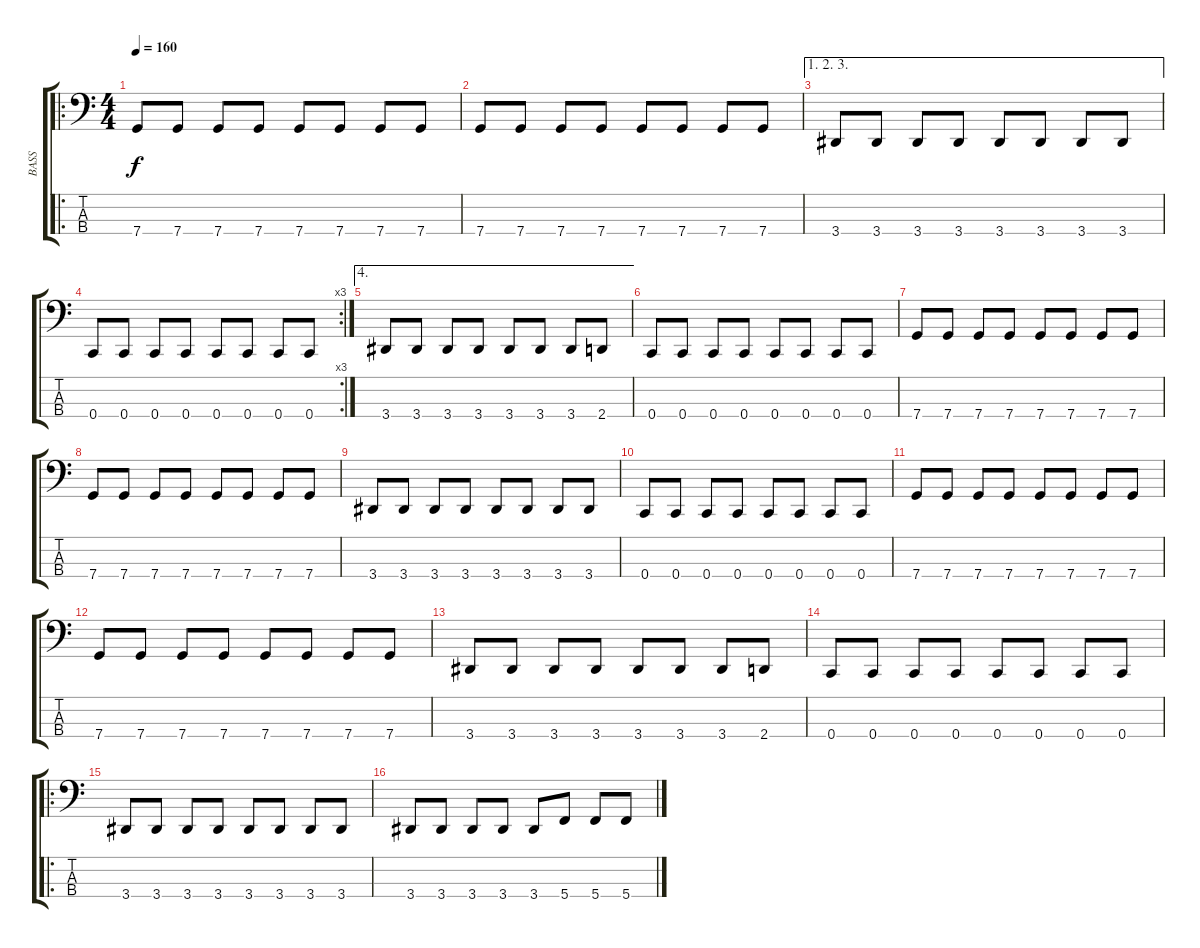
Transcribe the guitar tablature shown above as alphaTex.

\track ("BASS" "BASS") {instrument electricbasspick}
\staff {score tabs}
\tuning (F2 C2 G1 C1) {hide}
\ro
\ts (4 4)
\tempo 160
\clef f4
\ks c
7.4.8{dy f} 7.4.8 7.4.8 7.4.8 7.4.8 7.4.8 7.4.8 7.4.8 |
7.4.8 7.4.8 7.4.8 7.4.8 7.4.8 7.4.8 7.4.8 7.4.8 |
\ae (1 2 3)
3.4.8 3.4.8 3.4.8 3.4.8 3.4.8 3.4.8 3.4.8 3.4.8 |
\rc 3
0.4.8 0.4.8 0.4.8 0.4.8 0.4.8 0.4.8 0.4.8 0.4.8 |
\ae 4
3.4.8 3.4.8 3.4.8 3.4.8 3.4.8 3.4.8 3.4.8 2.4.8 |
0.4.8 0.4.8 0.4.8 0.4.8 0.4.8 0.4.8 0.4.8 0.4.8 |
7.4.8 7.4.8 7.4.8 7.4.8 7.4.8 7.4.8 7.4.8 7.4.8 |
7.4.8 7.4.8 7.4.8 7.4.8 7.4.8 7.4.8 7.4.8 7.4.8 |
3.4.8 3.4.8 3.4.8 3.4.8 3.4.8 3.4.8 3.4.8 3.4.8 |
0.4.8 0.4.8 0.4.8 0.4.8 0.4.8 0.4.8 0.4.8 0.4.8 |
7.4.8 7.4.8 7.4.8 7.4.8 7.4.8 7.4.8 7.4.8 7.4.8 |
7.4.8 7.4.8 7.4.8 7.4.8 7.4.8 7.4.8 7.4.8 7.4.8 |
3.4.8 3.4.8 3.4.8 3.4.8 3.4.8 3.4.8 3.4.8 2.4.8 |
0.4.8 0.4.8 0.4.8 0.4.8 0.4.8 0.4.8 0.4.8 0.4.8 |
\ro
3.4.8 3.4.8 3.4.8 3.4.8 3.4.8 3.4.8 3.4.8 3.4.8 |
3.4.8 3.4.8 3.4.8 3.4.8 3.4.8 5.4.8 5.4.8 5.4.8
